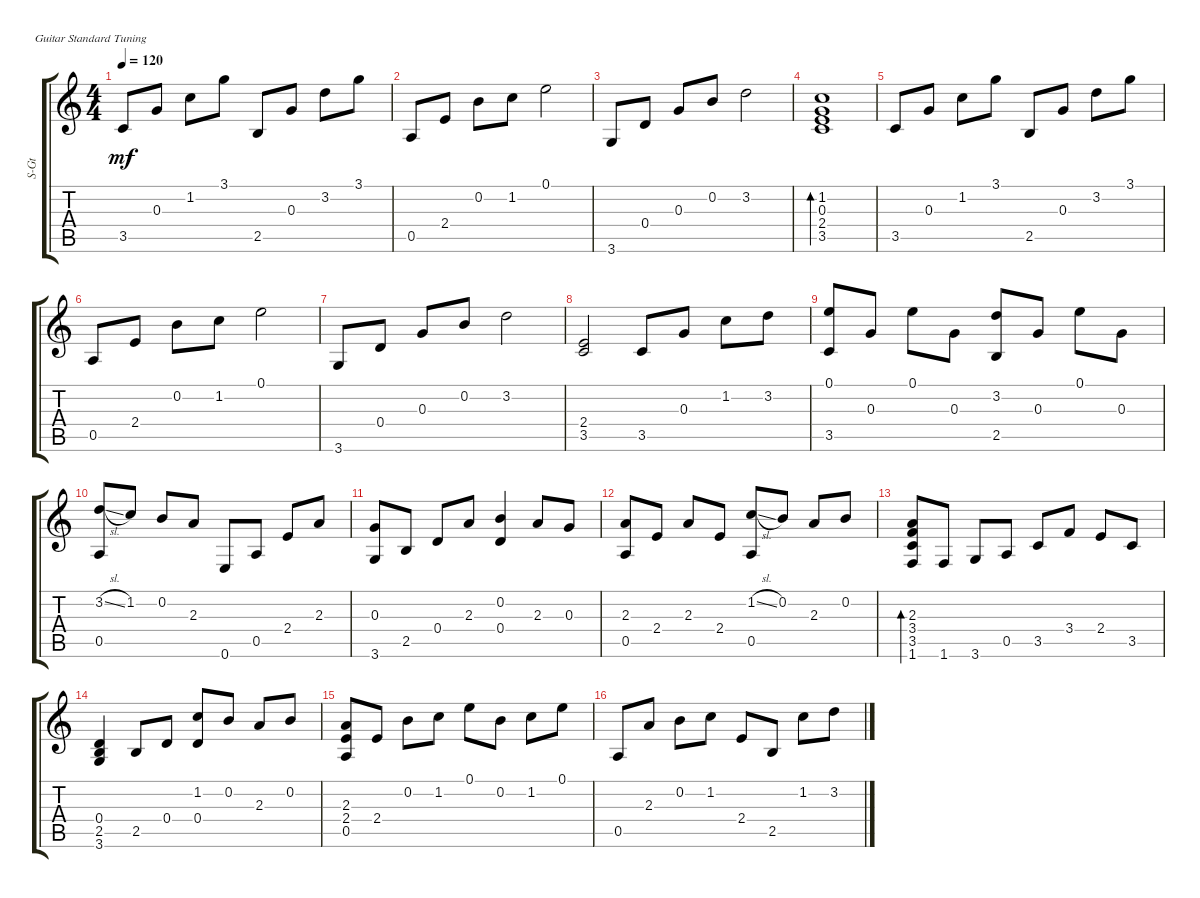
\defaultSystemsLayout 4
\bracketExtendMode groupsimilarinstruments
\otherSystemsTrackNameOrientation horizontal
\track ("Steel Guitar" "S-Gt") {instrument acousticguitarsteel}
\staff {score tabs}
\tuning (E4 B3 G3 D3 A2 E2)
\ts (4 4)
\tempo 120
\clef g2
\ks c
3.5.8{dy mf instrument acousticguitarsteel beam Up} 0.3.8{beam Up} 1.2.8{beam Down} 3.1.8{beam Down} 2.5.8{beam Up} 0.3.8{beam Up} 3.2.8{beam Down} 3.1.8{beam Down} |
0.5.8{beam Up} 2.4.8{beam Up} 0.2.8{beam Down} 1.2.8{beam Down} 0.1.2{beam Down} |
3.6.8{beam Up} 0.4.8{beam Up} 0.3.8{beam Up} 0.2.8{beam Up} 3.2.2{beam Down} |
(1.2 0.3 2.4 3.5).1{bd 240 beam Up} |
3.5.8{beam Up} 0.3.8{beam Up} 1.2.8{beam Down} 3.1.8{beam Down} 2.5.8{beam Up} 0.3.8{beam Up} 3.2.8{beam Down} 3.1.8{beam Down} |
0.5.8{beam Up} 2.4.8{beam Up} 0.2.8{beam Down} 1.2.8{beam Down} 0.1.2{beam Down} |
3.6.8{beam Up} 0.4.8{beam Up} 0.3.8{beam Up} 0.2.8{beam Up} 3.2.2{beam Down} |
(2.4 3.5).2{beam Up} 3.5.8{beam Up} 0.3.8{beam Up} 1.2.8{beam Down} 3.2.8{beam Down} |
(0.1 3.5).8{beam Up} 0.3.8{beam Up} 0.1.8{beam Down} 0.3.8{beam Down} (3.2 2.5).8{beam Up} 0.3.8{beam Up} 0.1.8{beam Down} 0.3.8{beam Down} |
(3.2{sl} 0.5).8{beam Up} 1.2.8{beam Up} 0.2.8{beam Up} 2.3.8{beam Up} 0.6.8{beam Up} 0.5.8{beam Up} 2.4.8{beam Up} 2.3.8{beam Up} |
(0.3 3.6).8{beam Up} 2.5.8{beam Up} 0.4.8{beam Up} 2.3.8{beam Up} (0.2 0.4).4{beam Up} 2.3.8{beam Up} 0.3.8{beam Up} |
(2.3 0.5).8{beam Up} 2.4.8{beam Up} 2.3.8{beam Up} 2.4.8{beam Up} (1.2{sl} 0.5).8{beam Up} 0.2.8{beam Up} 2.3.8{beam Up} 0.2.8{beam Up} |
(2.3 3.4 3.5 1.6).8{bd 149 beam Up} 1.6.8{beam Up} 3.6.8{beam Up} 0.5.8{beam Up} 3.5.8{beam Up} 3.4.8{beam Up} 2.4.8{beam Up} 3.5.8{beam Up} |
(0.4 2.5 3.6).4{beam Up} 2.5.8{beam Up} 0.4.8{beam Up} (0.4 1.2).8{beam Up} 0.2.8{beam Up} 2.3.8{beam Up} 0.2.8{beam Up} |
(2.3 2.4 0.5).8{beam Up} 2.4.8{beam Up} 0.2.8{beam Down} 1.2.8{beam Down} 0.1.8{beam Down} 0.2.8{beam Down} 1.2.8{beam Down} 0.1.8{beam Down} |
0.5.8{beam Up} 2.3.8{beam Up} 0.2.8{beam Down} 1.2.8{beam Down} 2.4.8{beam Up} 2.5.8{beam Up} 1.2.8{beam Down} 3.2.8{beam Down}
